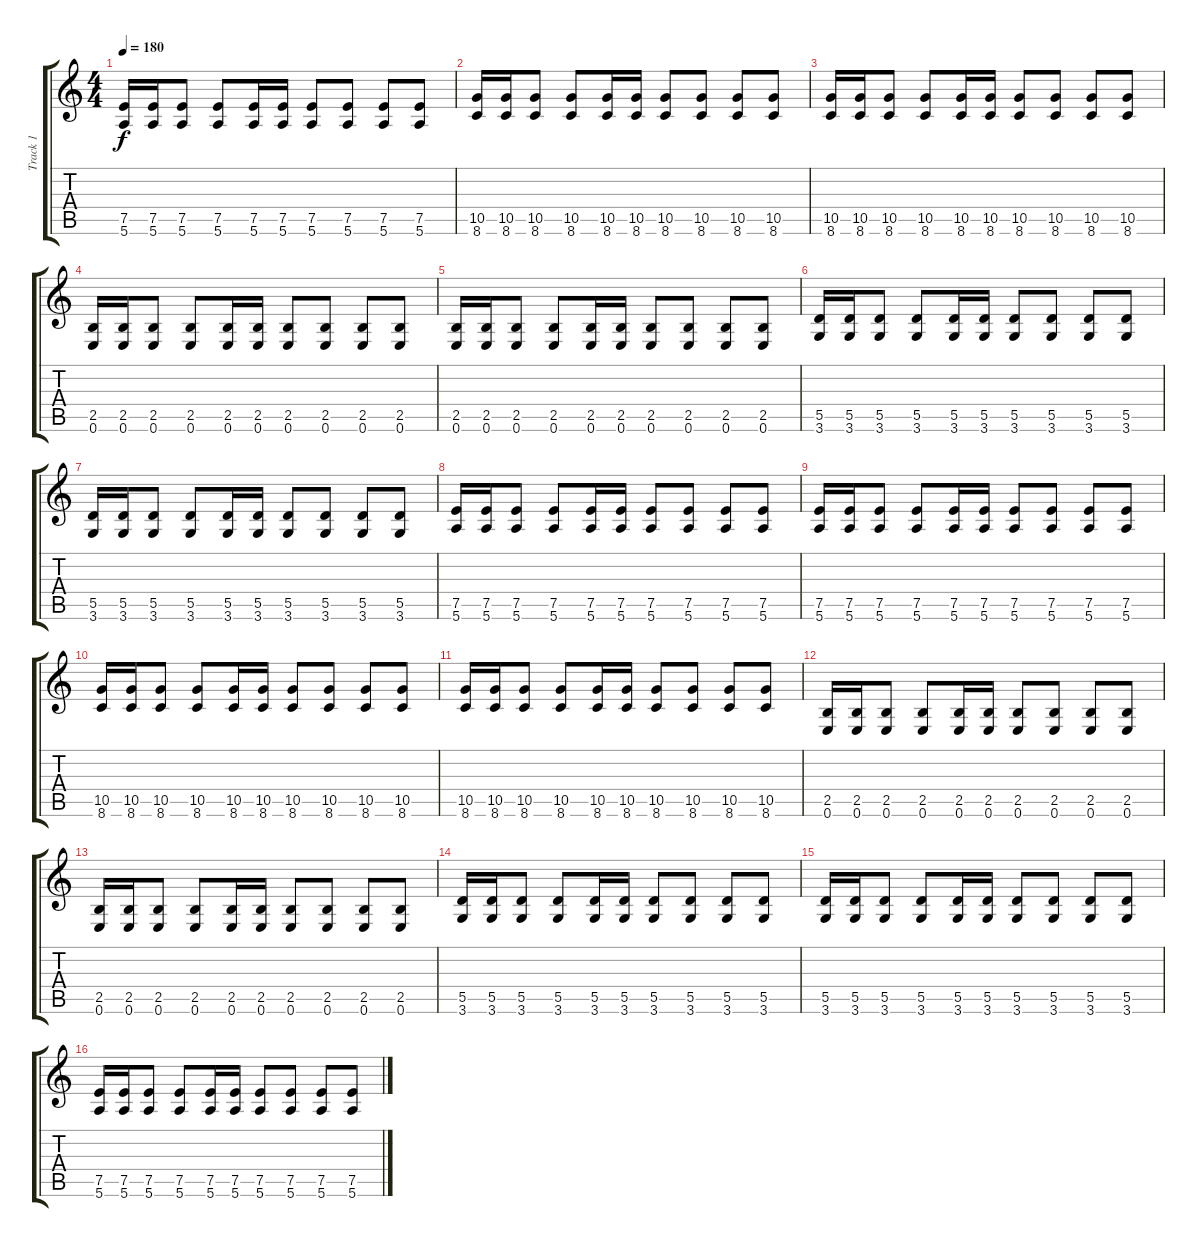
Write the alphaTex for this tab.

\track ("Track 1" "Track 1") {instrument distortionguitar}
\staff {score tabs}
\tuning (E4 B3 G3 D3 A2 E2) {hide}
\ts (4 4)
\tempo 180
\clef g2
\ks c
(7.5 5.6).16{dy f} (7.5 5.6).16 (7.5 5.6).8 (7.5 5.6).8 (7.5 5.6).16 (7.5 5.6).16 (7.5 5.6).8 (7.5 5.6).8 (7.5 5.6).8 (7.5 5.6).8 |
(10.5 8.6).16 (10.5 8.6).16 (10.5 8.6).8 (10.5 8.6).8 (10.5 8.6).16 (10.5 8.6).16 (10.5 8.6).8 (10.5 8.6).8 (10.5 8.6).8 (10.5 8.6).8 |
(10.5 8.6).16 (10.5 8.6).16 (10.5 8.6).8 (10.5 8.6).8 (10.5 8.6).16 (10.5 8.6).16 (10.5 8.6).8 (10.5 8.6).8 (10.5 8.6).8 (10.5 8.6).8 |
(2.5 0.6).16 (2.5 0.6).16 (2.5 0.6).8 (2.5 0.6).8 (2.5 0.6).16 (2.5 0.6).16 (2.5 0.6).8 (2.5 0.6).8 (2.5 0.6).8 (2.5 0.6).8 |
(2.5 0.6).16 (2.5 0.6).16 (2.5 0.6).8 (2.5 0.6).8 (2.5 0.6).16 (2.5 0.6).16 (2.5 0.6).8 (2.5 0.6).8 (2.5 0.6).8 (2.5 0.6).8 |
(5.5 3.6).16 (5.5 3.6).16 (5.5 3.6).8 (5.5 3.6).8 (5.5 3.6).16 (5.5 3.6).16 (5.5 3.6).8 (5.5 3.6).8 (5.5 3.6).8 (5.5 3.6).8 |
(5.5 3.6).16 (5.5 3.6).16 (5.5 3.6).8 (5.5 3.6).8 (5.5 3.6).16 (5.5 3.6).16 (5.5 3.6).8 (5.5 3.6).8 (5.5 3.6).8 (5.5 3.6).8 |
(7.5 5.6).16 (7.5 5.6).16 (7.5 5.6).8 (7.5 5.6).8 (7.5 5.6).16 (7.5 5.6).16 (7.5 5.6).8 (7.5 5.6).8 (7.5 5.6).8 (7.5 5.6).8 |
(7.5 5.6).16 (7.5 5.6).16 (7.5 5.6).8 (7.5 5.6).8 (7.5 5.6).16 (7.5 5.6).16 (7.5 5.6).8 (7.5 5.6).8 (7.5 5.6).8 (7.5 5.6).8 |
(10.5 8.6).16 (10.5 8.6).16 (10.5 8.6).8 (10.5 8.6).8 (10.5 8.6).16 (10.5 8.6).16 (10.5 8.6).8 (10.5 8.6).8 (10.5 8.6).8 (10.5 8.6).8 |
(10.5 8.6).16 (10.5 8.6).16 (10.5 8.6).8 (10.5 8.6).8 (10.5 8.6).16 (10.5 8.6).16 (10.5 8.6).8 (10.5 8.6).8 (10.5 8.6).8 (10.5 8.6).8 |
(2.5 0.6).16 (2.5 0.6).16 (2.5 0.6).8 (2.5 0.6).8 (2.5 0.6).16 (2.5 0.6).16 (2.5 0.6).8 (2.5 0.6).8 (2.5 0.6).8 (2.5 0.6).8 |
(2.5 0.6).16 (2.5 0.6).16 (2.5 0.6).8 (2.5 0.6).8 (2.5 0.6).16 (2.5 0.6).16 (2.5 0.6).8 (2.5 0.6).8 (2.5 0.6).8 (2.5 0.6).8 |
(5.5 3.6).16 (5.5 3.6).16 (5.5 3.6).8 (5.5 3.6).8 (5.5 3.6).16 (5.5 3.6).16 (5.5 3.6).8 (5.5 3.6).8 (5.5 3.6).8 (5.5 3.6).8 |
(5.5 3.6).16 (5.5 3.6).16 (5.5 3.6).8 (5.5 3.6).8 (5.5 3.6).16 (5.5 3.6).16 (5.5 3.6).8 (5.5 3.6).8 (5.5 3.6).8 (5.5 3.6).8 |
(7.5 5.6).16 (7.5 5.6).16 (7.5 5.6).8 (7.5 5.6).8 (7.5 5.6).16 (7.5 5.6).16 (7.5 5.6).8 (7.5 5.6).8 (7.5 5.6).8 (7.5 5.6).8
